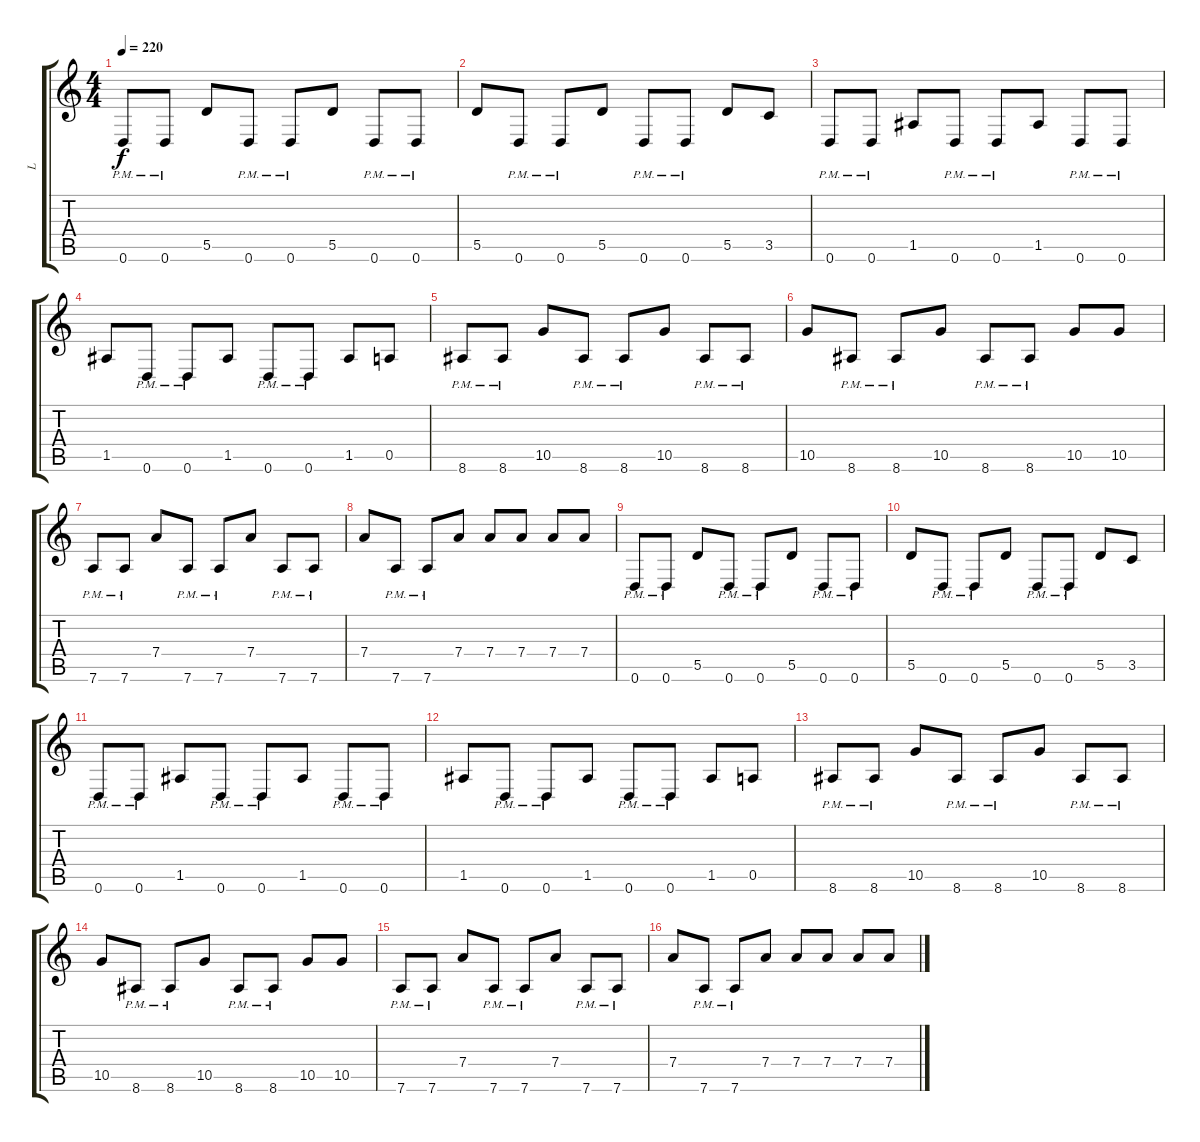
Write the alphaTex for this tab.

\track ("L" "L") {instrument distortionguitar}
\staff {score tabs}
\tuning (E4 B3 G3 D3 A2 D2) {hide}
\ts (4 4)
\tempo 220
\clef g2
\ks c
0.6{pm}.8{dy f} 0.6{pm}.8 5.5.8 0.6{pm}.8 0.6{pm}.8 5.5.8 0.6{pm}.8 0.6{pm}.8 |
5.5.8 0.6{pm}.8 0.6{pm}.8 5.5.8 0.6{pm}.8 0.6{pm}.8 5.5.8 3.5.8 |
0.6{pm}.8 0.6{pm}.8 1.5.8 0.6{pm}.8 0.6{pm}.8 1.5.8 0.6{pm}.8 0.6{pm}.8 |
1.5.8 0.6{pm}.8 0.6{pm}.8 1.5.8 0.6{pm}.8 0.6{pm}.8 1.5.8 0.5.8 |
8.6{pm}.8 8.6{pm}.8 10.5.8 8.6{pm}.8 8.6{pm}.8 10.5.8 8.6{pm}.8 8.6{pm}.8 |
10.5.8 8.6{pm}.8 8.6{pm}.8 10.5.8 8.6{pm}.8 8.6{pm}.8 10.5.8 10.5.8 |
7.6{pm}.8 7.6{pm}.8 7.4.8 7.6{pm}.8 7.6{pm}.8 7.4.8 7.6{pm}.8 7.6{pm}.8 |
7.4.8 7.6{pm}.8 7.6{pm}.8 7.4.8 7.4.8 7.4.8 7.4.8 7.4.8 |
0.6{pm}.8 0.6{pm}.8 5.5.8 0.6{pm}.8 0.6{pm}.8 5.5.8 0.6{pm}.8 0.6{pm}.8 |
5.5.8 0.6{pm}.8 0.6{pm}.8 5.5.8 0.6{pm}.8 0.6{pm}.8 5.5.8 3.5.8 |
0.6{pm}.8 0.6{pm}.8 1.5.8 0.6{pm}.8 0.6{pm}.8 1.5.8 0.6{pm}.8 0.6{pm}.8 |
1.5.8 0.6{pm}.8 0.6{pm}.8 1.5.8 0.6{pm}.8 0.6{pm}.8 1.5.8 0.5.8 |
8.6{pm}.8 8.6{pm}.8 10.5.8 8.6{pm}.8 8.6{pm}.8 10.5.8 8.6{pm}.8 8.6{pm}.8 |
10.5.8 8.6{pm}.8 8.6{pm}.8 10.5.8 8.6{pm}.8 8.6{pm}.8 10.5.8 10.5.8 |
7.6{pm}.8 7.6{pm}.8 7.4.8 7.6{pm}.8 7.6{pm}.8 7.4.8 7.6{pm}.8 7.6{pm}.8 |
7.4.8 7.6{pm}.8 7.6{pm}.8 7.4.8 7.4.8 7.4.8 7.4.8 7.4.8
